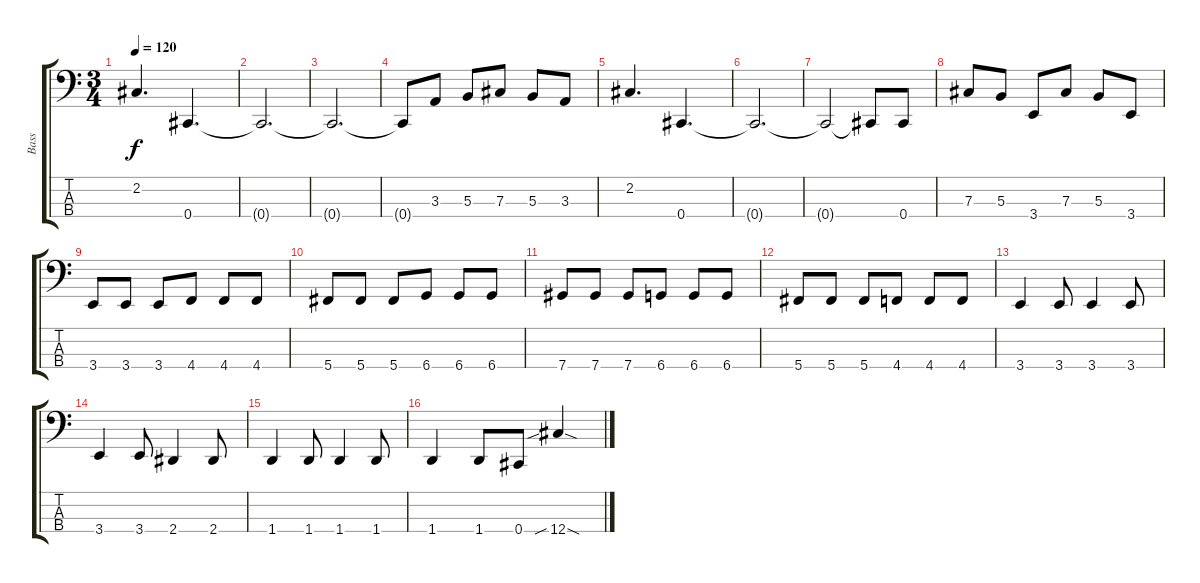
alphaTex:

\track ("Bass" "Bass") {instrument electricbasspick}
\staff {score tabs}
\tuning (E2 B1 Gb1 Db1) {hide}
\ts (3 4)
\tempo 120
\clef f4
\ks c
2.2.4{d dy f} 0.4.4{d} |
0.4{t}.2{d} |
0.4{t}.2{d} |
0.4{t}.8 3.3.8 5.3.8 7.3.8 5.3.8 3.3.8 |
2.2.4{d} 0.4.4{d} |
0.4{t}.2{d} |
0.4{t}.2 0.4{t}.8 0.4.8 |
7.3.8 5.3.8 3.4.8 7.3.8 5.3.8 3.4.8 |
3.4.8 3.4.8 3.4.8 4.4.8 4.4.8 4.4.8 |
5.4.8 5.4.8 5.4.8 6.4.8 6.4.8 6.4.8 |
7.4.8 7.4.8 7.4.8 6.4.8 6.4.8 6.4.8 |
5.4.8 5.4.8 5.4.8 4.4.8 4.4.8 4.4.8 |
3.4.4 3.4.8 3.4.4 3.4.8 |
3.4.4 3.4.8 2.4.4 2.4.8 |
1.4.4 1.4.8 1.4.4 1.4.8 |
1.4.4 1.4.8 0.4.8 12.4{sib sod}.4
